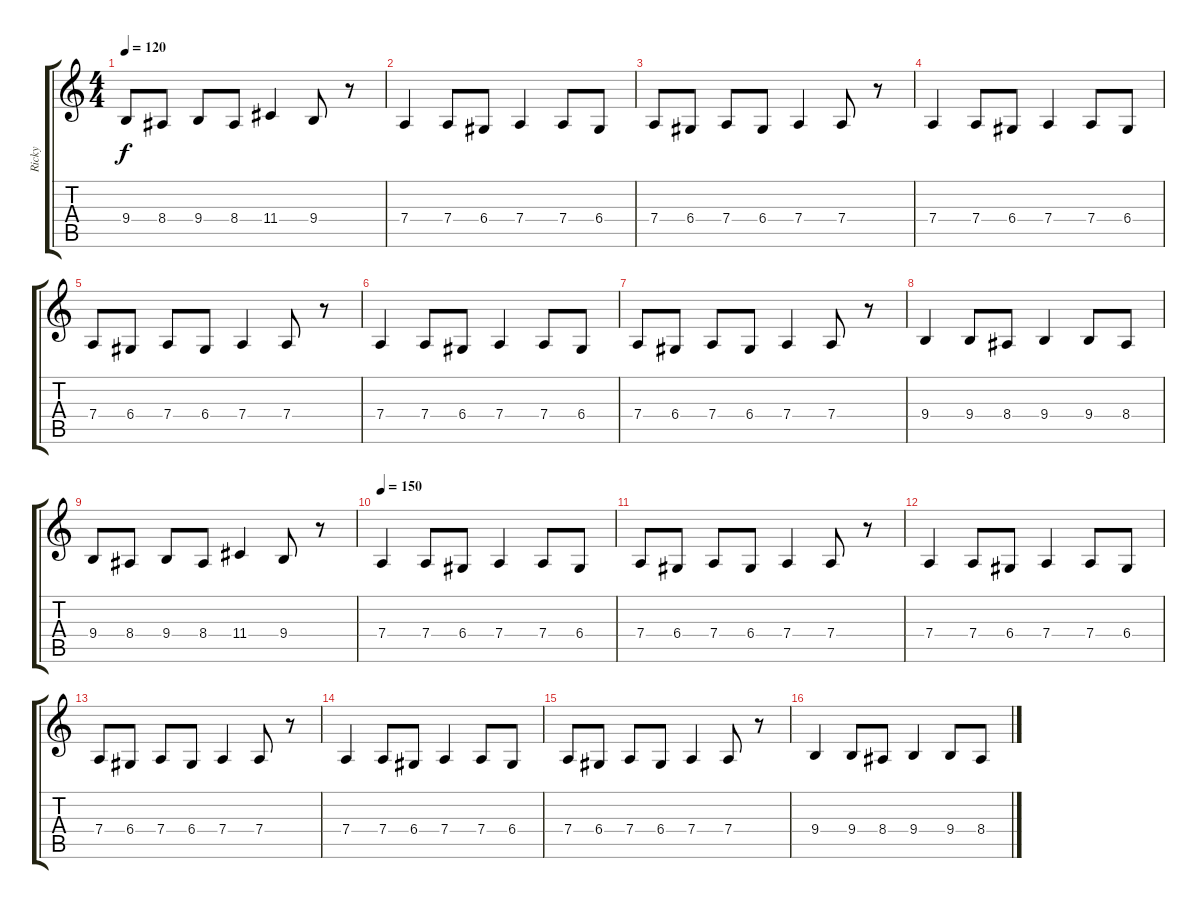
\track ("Ricky" "Ricky") {instrument synthbrass1}
\staff {score tabs}
\tuning (E4 B3 G3 D3 A2 E2) {hide}
\ts (4 4)
\tempo 120
\clef g2
\ks c
9.4.8{dy f} 8.4.8 9.4.8 8.4.8 11.4.4 9.4.8 r.8 |
7.4.4 7.4.8 6.4.8 7.4.4 7.4.8 6.4.8 |
7.4.8 6.4.8 7.4.8 6.4.8 7.4.4 7.4.8 r.8 |
7.4.4 7.4.8 6.4.8 7.4.4 7.4.8 6.4.8 |
7.4.8 6.4.8 7.4.8 6.4.8 7.4.4 7.4.8 r.8 |
7.4.4 7.4.8 6.4.8 7.4.4 7.4.8 6.4.8 |
7.4.8 6.4.8 7.4.8 6.4.8 7.4.4 7.4.8 r.8 |
9.4.4 9.4.8 8.4.8 9.4.4 9.4.8 8.4.8 |
9.4.8 8.4.8 9.4.8 8.4.8 11.4.4 9.4.8 r.8 |
\tempo 150
7.4.4 7.4.8 6.4.8 7.4.4 7.4.8 6.4.8 |
7.4.8 6.4.8 7.4.8 6.4.8 7.4.4 7.4.8 r.8 |
7.4.4 7.4.8 6.4.8 7.4.4 7.4.8 6.4.8 |
7.4.8 6.4.8 7.4.8 6.4.8 7.4.4 7.4.8 r.8 |
7.4.4 7.4.8 6.4.8 7.4.4 7.4.8 6.4.8 |
7.4.8 6.4.8 7.4.8 6.4.8 7.4.4 7.4.8 r.8 |
9.4.4 9.4.8 8.4.8 9.4.4 9.4.8 8.4.8
